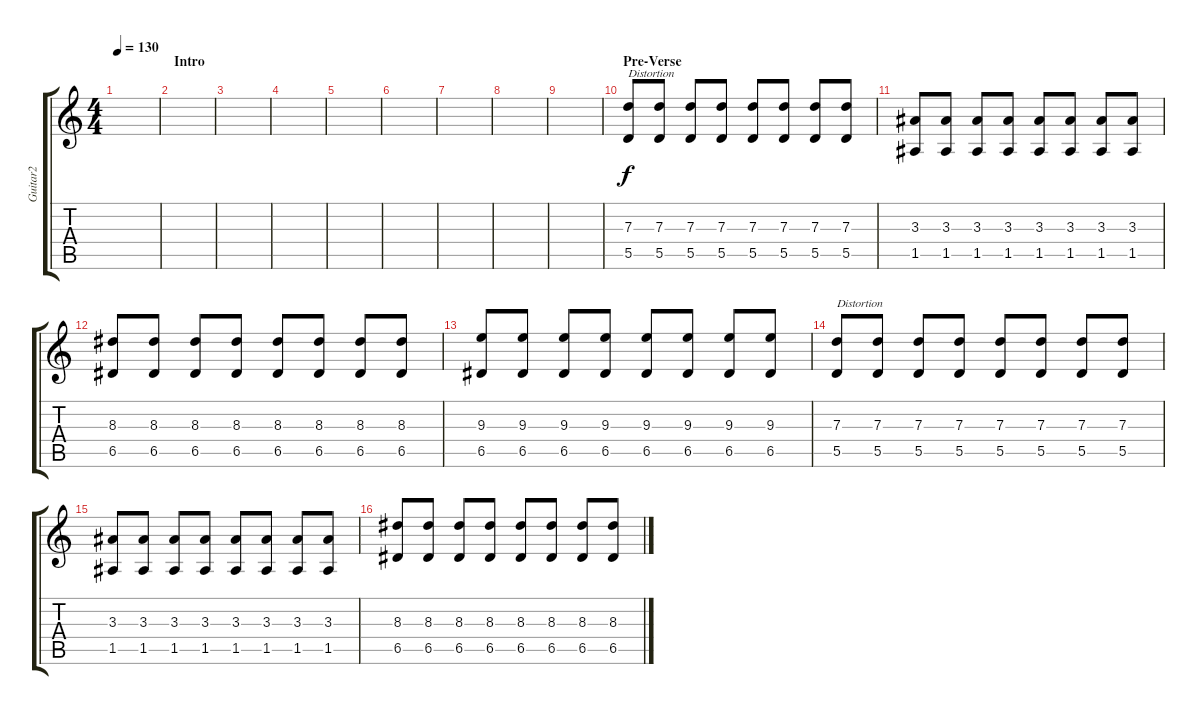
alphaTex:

\track ("Guitar2" "Guitar2") {instrument overdrivenguitar}
\staff {score tabs}
\tuning (E4 B3 G3 D3 A2 E2) {hide}
\ts (4 4)
\tempo 130
\clef g2
\ks c
|
\section ("" "Intro")
|
|
|
|
|
|
|
|
\section ("" "Pre-Verse")
(7.3 5.5).8{txt "Distortion" instrument distortionguitar} (7.3 5.5).8 (7.3 5.5).8 (7.3 5.5).8 (7.3 5.5).8 (7.3 5.5).8 (7.3 5.5).8 (7.3 5.5).8 |
(3.3 1.5).8 (3.3 1.5).8 (3.3 1.5).8 (3.3 1.5).8 (3.3 1.5).8 (3.3 1.5).8 (3.3 1.5).8 (3.3 1.5).8 |
(8.3 6.5).8 (8.3 6.5).8 (8.3 6.5).8 (8.3 6.5).8 (8.3 6.5).8 (8.3 6.5).8 (8.3 6.5).8 (8.3 6.5).8 |
(9.3 6.5).8 (9.3 6.5).8 (9.3 6.5).8 (9.3 6.5).8 (9.3 6.5).8 (9.3 6.5).8 (9.3 6.5).8 (9.3 6.5).8 |
(7.3 5.5).8{txt "Distortion" instrument distortionguitar} (7.3 5.5).8 (7.3 5.5).8 (7.3 5.5).8 (7.3 5.5).8 (7.3 5.5).8 (7.3 5.5).8 (7.3 5.5).8 |
(3.3 1.5).8 (3.3 1.5).8 (3.3 1.5).8 (3.3 1.5).8 (3.3 1.5).8 (3.3 1.5).8 (3.3 1.5).8 (3.3 1.5).8 |
(8.3 6.5).8 (8.3 6.5).8 (8.3 6.5).8 (8.3 6.5).8 (8.3 6.5).8 (8.3 6.5).8 (8.3 6.5).8 (8.3 6.5).8
